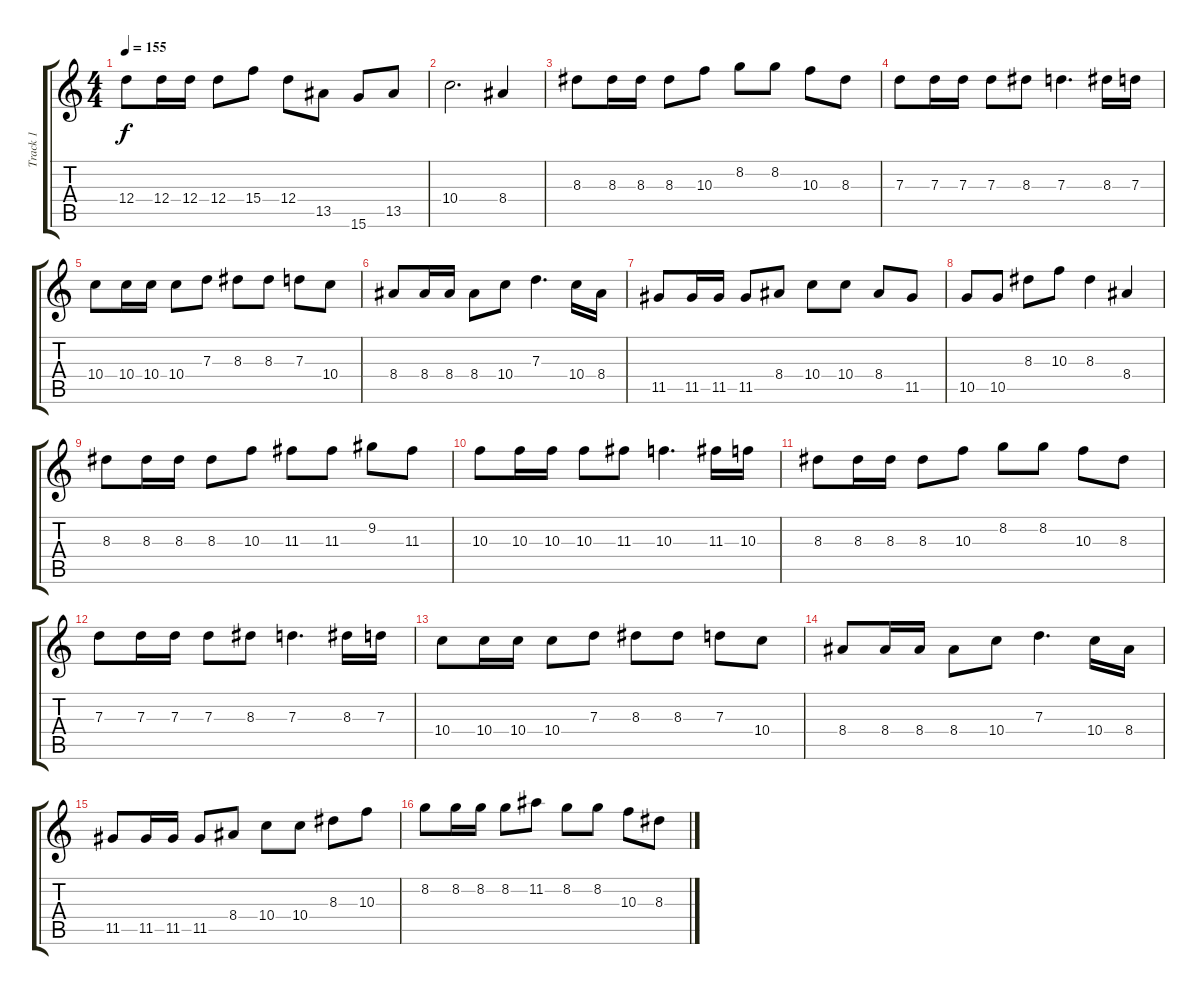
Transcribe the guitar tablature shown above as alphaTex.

\track ("Track 1" "Track 1") {instrument distortionguitar}
\staff {score tabs}
\tuning (E4 B3 G3 D3 A2 E2) {hide}
\ts (4 4)
\tempo 155
\clef g2
\ks c
12.4.8{dy f} 12.4.16 12.4.16 12.4.8 15.4.8 12.4.8 13.5.8 15.6.8 13.5.8 |
10.4.2{d} 8.4.4 |
8.3.8 8.3.16 8.3.16 8.3.8 10.3.8 8.2.8 8.2.8 10.3.8 8.3.8 |
7.3.8 7.3.16 7.3.16 7.3.8 8.3.8 7.3.4{d} 8.3.16 7.3.16 |
10.4.8 10.4.16 10.4.16 10.4.8 7.3.8 8.3.8 8.3.8 7.3.8 10.4.8 |
8.4.8 8.4.16 8.4.16 8.4.8 10.4.8 7.3.4{d} 10.4.16 8.4.16 |
11.5.8 11.5.16 11.5.16 11.5.8 8.4.8 10.4.8 10.4.8 8.4.8 11.5.8 |
10.5.8 10.5.8 8.3.8 10.3.8 8.3.4 8.4.4 |
8.3.8 8.3.16 8.3.16 8.3.8 10.3.8 11.3.8 11.3.8 9.2.8 11.3.8 |
10.3.8 10.3.16 10.3.16 10.3.8 11.3.8 10.3.4{d} 11.3.16 10.3.16 |
8.3.8 8.3.16 8.3.16 8.3.8 10.3.8 8.2.8 8.2.8 10.3.8 8.3.8 |
7.3.8 7.3.16 7.3.16 7.3.8 8.3.8 7.3.4{d} 8.3.16 7.3.16 |
10.4.8 10.4.16 10.4.16 10.4.8 7.3.8 8.3.8 8.3.8 7.3.8 10.4.8 |
8.4.8 8.4.16 8.4.16 8.4.8 10.4.8 7.3.4{d} 10.4.16 8.4.16 |
11.5.8 11.5.16 11.5.16 11.5.8 8.4.8 10.4.8 10.4.8 8.3.8 10.3.8 |
8.2.8 8.2.16 8.2.16 8.2.8 11.2.8 8.2.8 8.2.8 10.3.8 8.3.8
